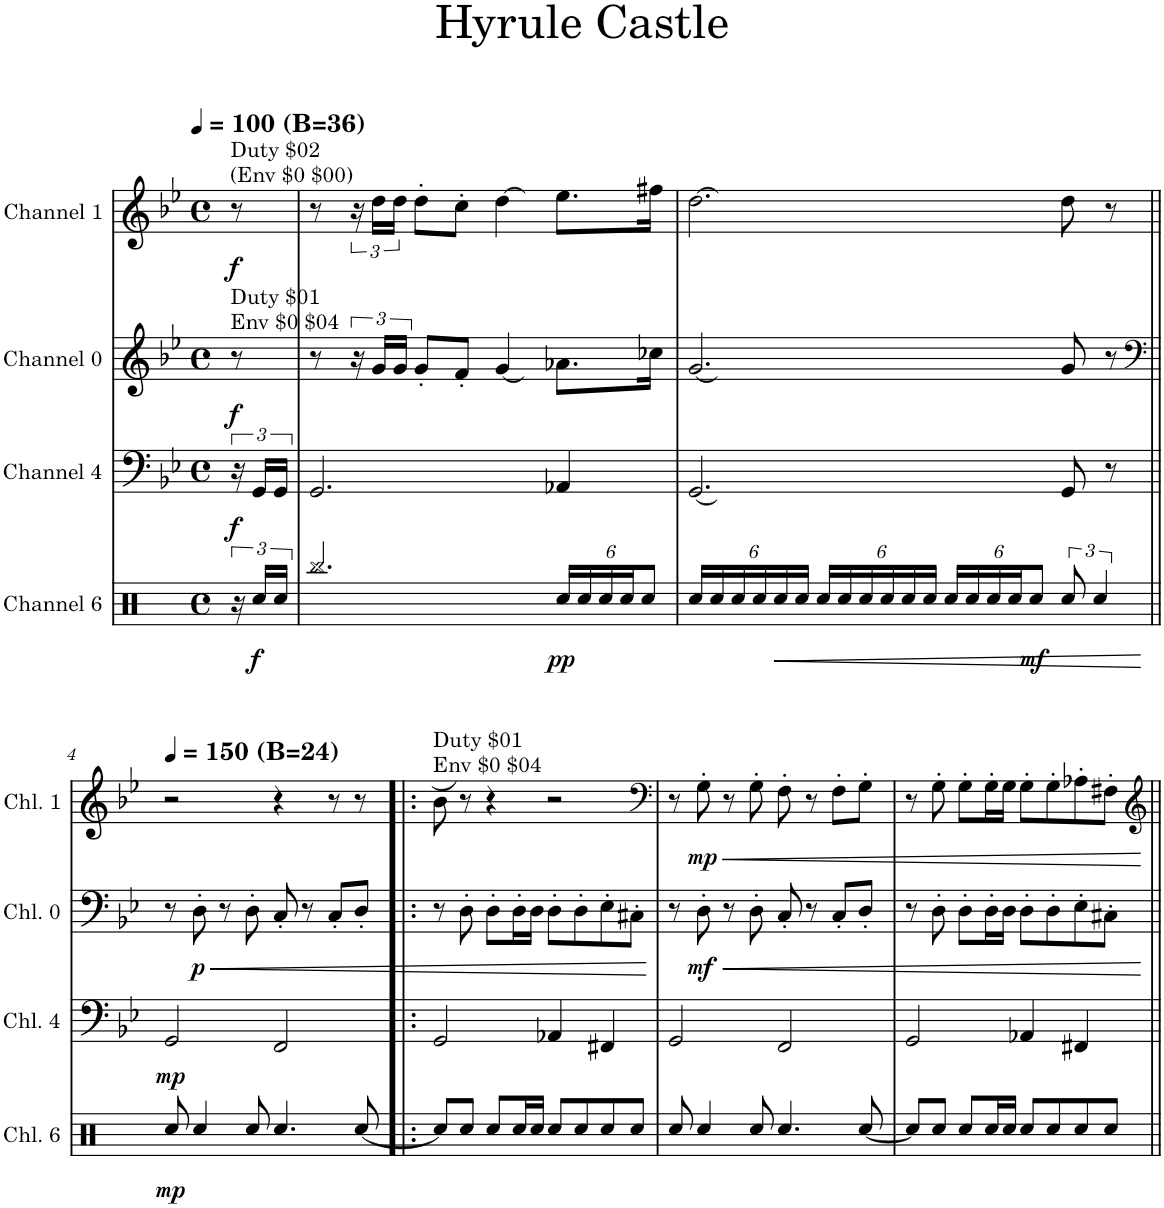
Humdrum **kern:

**kern	**dynam	**kern	**dynam	**kern	**dynam	**kern	**dynam
*part4	*part4	*part3	*part3	*part2	*part2	*part1	*part1
*staff4	*staff4	*staff3	*staff3	*staff2	*staff2	*staff1	*staff1
*I"Channel 6	*	*I"Channel 4	*	*I"Channel 0	*	*I"Channel 1	*
*I'Chl. 6	*	*I'Chl. 4	*	*I'Chl. 0	*	*I'Chl. 1	*
*clefX	*	*clefF4	*	*clefG2	*	*clefG2	*
*k[]	*	*k[b-e-]	*	*k[b-e-]	*	*k[b-e-]	*
*M4/4	*	*M4/4	*	*M4/4	*	*M4/4	*
*met(c)	*	*met(c)	*	*met(c)	*	*met(c)	*
*MM100	*	*MM100	*	*MM100	*	*MM100	*
=1	=1	=1	=1	=1	=1	=1	=1
!	!	!	!	!	!	!LO:TX:a:B:t=(B=36)	!
!	!	!	!	!	!	!LO:TX:a:t=Duty $02	!
!	!	!	!	!	!	!LO:TX:a:t=(Env $0 $00)	!
!	!	!	!	!LO:TX:a:t=Duty $01	!	!	!
!	!	!	!	!LO:TX:a:t=Env $0 $04	!	!	!
!	!	!	!LO:DY:b	!	!LO:DY:b	!	!LO:DY:b
24r	.	24r	f	8r	f	8r	f
!	!LO:DY:b	!	!	!	!	!	!
24Rcc/LL	f	24GG/LL	.	.	.	.	.
24Rcc/JJ	.	24GG/JJ	.	.	.	.	.
=2	=2	=2	=2	=2	=2	=2	=2
2.Rbb/	.	2.GG/	.	8r	.	8r	.
.	.	.	.	24r	.	24r	.
.	.	.	.	24g/LL	.	24dd\LL	.
.	.	.	.	24g/JJ	.	24dd\JJ	.
.	.	.	.	8g'/L	.	8dd'\L	.
.	.	.	.	8f'/J	.	8cc'\J	.
.	.	.	.	4g/	.	4dd\	.
*Xbrackettup	*	*	*	*	*	*	*
!	!LO:DY:b	!	!	!	!	!	!
24Rcc/LL	pp	4AA-X/	.	8.a-X\L	.	8.ee-\L	.
24Rcc/	.	.	.	.	.	.	.
24Rcc/	.	.	.	.	.	.	.
24Rcc/J	.	.	.	.	.	.	.
12Rcc/J	.	.	.	.	.	.	.
.	.	.	.	16cc-X\Jk	.	16ff#X\Jk	.
=3	=3	=3	=3	=3	=3	=3	=3
24Rcc/LL	.	2.GG/	.	2.g/	.	2.dd\	.
24Rcc/	.	.	.	.	.	.	.
24Rcc/	.	.	.	.	.	.	.
24Rcc/	.	.	.	.	.	.	.
!	!LO:HP:b	!	!	!	!	!	!
24Rcc/	<	.	.	.	.	.	.
24Rcc/JJ	.	.	.	.	.	.	.
24Rcc/LL	.	.	.	.	.	.	.
24Rcc/	.	.	.	.	.	.	.
24Rcc/	.	.	.	.	.	.	.
24Rcc/	.	.	.	.	.	.	.
24Rcc/	.	.	.	.	.	.	.
24Rcc/JJ	.	.	.	.	.	.	.
24Rcc/LL	.	.	.	.	.	.	.
24Rcc/	.	.	.	.	.	.	.
24Rcc/	.	.	.	.	.	.	.
24Rcc/J	.	.	.	.	.	.	.
!	!LO:DY:b	!	!	!	!	!	!
12Rcc/J	mf	.	.	.	.	.	.
*brackettup	*	*	*	*	*	*	*
12Rcc/	.	8GG/]	.	8g/]	.	8dd\]	.
6Rcc/	.	.	.	.	.	.	.
.	.	8r	.	8r	.	8r	.
.	[	.	.	.	.	.	.
!!LO:LB:g=z
=4||	=4||	=4||	=4||	=4||	=4||	=4||	=4||
*	*	*	*	*clefF4	*	*	*
*	*	*	*	*	*	*MM150	*
!	!	!	!	!	!	!LO:TX:a:B:t=(B=24)	!
!	!LO:DY:b	!	!LO:DY:b	!	!	!	!
8Rcc/	mp	2GG/	mp	8r	.	2r	.
!	!	!	!	!	!LO:HP:b	!	!
!	!	!	!	!	!LO:DY:n=1:b	!	!
4Rcc/	.	.	.	8D'\	< p	.	.
.	.	.	.	8r	.	.	.
8Rcc/	.	.	.	8D'\	.	.	.
4.Rcc/	.	2FF/	.	8C'/	.	4r	.
.	.	.	.	8r	.	.	.
.	.	.	.	8C'/L	.	8r	.
[8Rcc/	.	.	.	8D'/J	.	8r	.
=5!|:	=5!|:	=5!|:	=5!|:	=5!|:	=5!|:	=5!|:	=5!|:
!	!	!	!	!	!	!LO:TX:a:t=Duty $01	!
!	!	!	!	!	!	!LO:TX:a:t=Env $0 $04	!
8Rcc/L]	.	2GG/	.	8r	.	(<8b-\	.
8Rcc/J	.	.	.	8D'\	.	8r)	.
8Rcc/L	.	.	.	8D'\L	.	4r	.
16Rcc/L	.	.	.	16D'\L	.	.	.
16Rcc/JJ	.	.	.	16D\JJ	.	.	.
8Rcc/L	.	4AA-X/	.	8D'\L	.	2r	.
8Rcc/	.	.	.	8D'\	.	.	.
8Rcc/	.	4FF#X/	.	8E-'\	.	.	.
8Rcc/J	.	.	.	8C#X'\J	.	.	.
.	.	.	.	.	[	.	.
=6	=6	=6	=6	=6	=6	=6	=6
*	*	*	*	*	*	*clefF4	*
8Rcc/	.	2GG/	.	8r	.	8r	.
!	!	!	!	!	!LO:HP:b	!	!LO:HP:b
!	!	!	!	!	!LO:DY:n=1:b	!	!LO:DY:n=1:b
4Rcc/	.	.	.	8D'\	< mf	8G'\	< mp
.	.	.	.	8r	.	8r	.
8Rcc/	.	.	.	8D'\	.	8G'\	.
4.Rcc/	.	2FF/	.	8C'/	.	8F'\	.
.	.	.	.	8r	.	8r	.
.	.	.	.	8C'/L	.	8F'\L	.
[8Rcc/	.	.	.	8D'/J	.	8G'\J	.
=7	=7	=7	=7	=7	=7	=7	=7
8Rcc/L]	.	2GG/	.	8r	.	8r	.
8Rcc/J	.	.	.	8D'\	.	8G'\	.
8Rcc/L	.	.	.	8D'\L	.	8G'\L	.
16Rcc/L	.	.	.	16D'\L	.	16G'\L	.
16Rcc/JJ	.	.	.	16D\JJ	.	16G\JJ	.
8Rcc/L	.	4AA-X/	.	8D'\L	.	8G'\L	.
8Rcc/	.	.	.	8D'\	.	8G'\	.
8Rcc/	.	4FF#X/	.	8E-'\	.	8A-X'\	.
8Rcc/J	.	.	.	8C#X'\J	.	8F#X'\J	.
.	.	.	.	.	[	.	[
=||	=||	=||	=||	=||	=||	=||	=||
*-	*-	*-	*-	*-	*-	*-	*-
